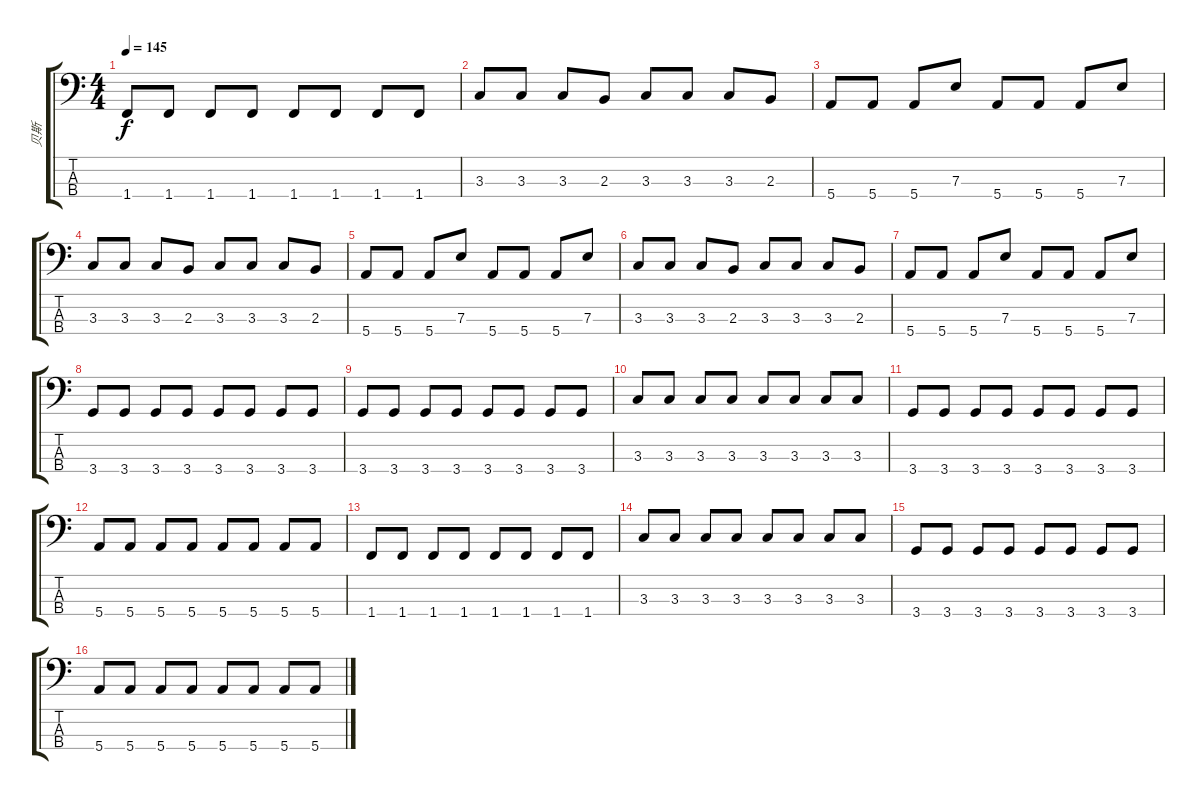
\track ("贝斯" "贝斯") {instrument electricbasspick}
\staff {score tabs}
\tuning (G2 D2 A1 E1) {hide}
\ts (4 4)
\tempo 145
\clef f4
\ks c
1.4.8{dy f} 1.4.8 1.4.8 1.4.8 1.4.8 1.4.8 1.4.8 1.4.8 |
3.3.8 3.3.8 3.3.8 2.3.8 3.3.8 3.3.8 3.3.8 2.3.8 |
5.4.8 5.4.8 5.4.8 7.3.8 5.4.8 5.4.8 5.4.8 7.3.8 |
3.3.8 3.3.8 3.3.8 2.3.8 3.3.8 3.3.8 3.3.8 2.3.8 |
5.4.8 5.4.8 5.4.8 7.3.8 5.4.8 5.4.8 5.4.8 7.3.8 |
3.3.8 3.3.8 3.3.8 2.3.8 3.3.8 3.3.8 3.3.8 2.3.8 |
5.4.8 5.4.8 5.4.8 7.3.8 5.4.8 5.4.8 5.4.8 7.3.8 |
3.4.8 3.4.8 3.4.8 3.4.8 3.4.8 3.4.8 3.4.8 3.4.8 |
3.4.8 3.4.8 3.4.8 3.4.8 3.4.8 3.4.8 3.4.8 3.4.8 |
3.3.8 3.3.8 3.3.8 3.3.8 3.3.8 3.3.8 3.3.8 3.3.8 |
3.4.8 3.4.8 3.4.8 3.4.8 3.4.8 3.4.8 3.4.8 3.4.8 |
5.4.8 5.4.8 5.4.8 5.4.8 5.4.8 5.4.8 5.4.8 5.4.8 |
1.4.8 1.4.8 1.4.8 1.4.8 1.4.8 1.4.8 1.4.8 1.4.8 |
3.3.8 3.3.8 3.3.8 3.3.8 3.3.8 3.3.8 3.3.8 3.3.8 |
3.4.8 3.4.8 3.4.8 3.4.8 3.4.8 3.4.8 3.4.8 3.4.8 |
5.4.8 5.4.8 5.4.8 5.4.8 5.4.8 5.4.8 5.4.8 5.4.8
